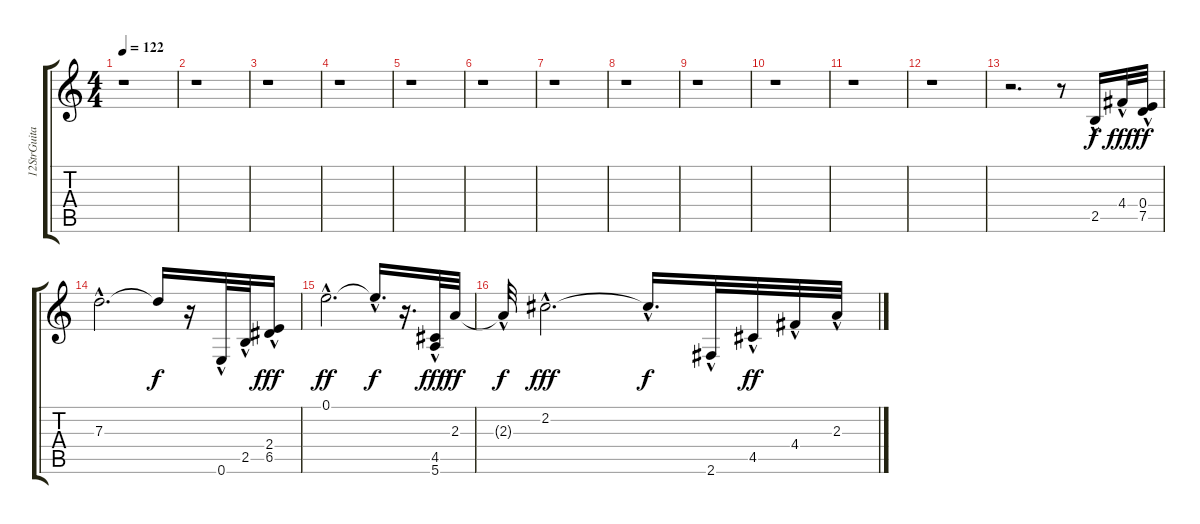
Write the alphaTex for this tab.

\track ("12StrGuitar" "12StrGuita") {instrument acousticguitarsteel}
\staff {score tabs}
\tuning (E4 B3 G3 D3 A2 E2) {hide}
\ts (4 4)
\tempo 122
\clef g2
\ks c
r.1{dy f} |
r.1 |
r.1 |
r.1 |
r.1 |
r.1 |
r.1 |
r.1 |
r.1 |
r.1 |
r.1 |
r.1 |
r.2{d} r.8 2.5{hac}.16 4.4{hac}.32{dy fff} (0.4{hac} 7.5{hac}).32{dy ff} |
7.3{hac}.2{d} 7.3{t}.16{dy f} r.16 0.6{hac}.32 2.5{hac}.32 (2.4{hac} 6.5{hac}).16{dy fff} |
0.1{hac}.2{d dy ff} 0.1{hac t}.16{d dy f} r.16{d} (4.5{hac} 5.6{hac}).32{dy fff} 2.3.32{dy ff} |
2.3{hac t}.32{dy f} 2.2{hac}.2{d dy fff} 2.2{hac t}.16{d dy f} 2.6{hac}.32 4.5{hac}.32{dy ff} 4.4{hac}.32 2.3{hac}.32
